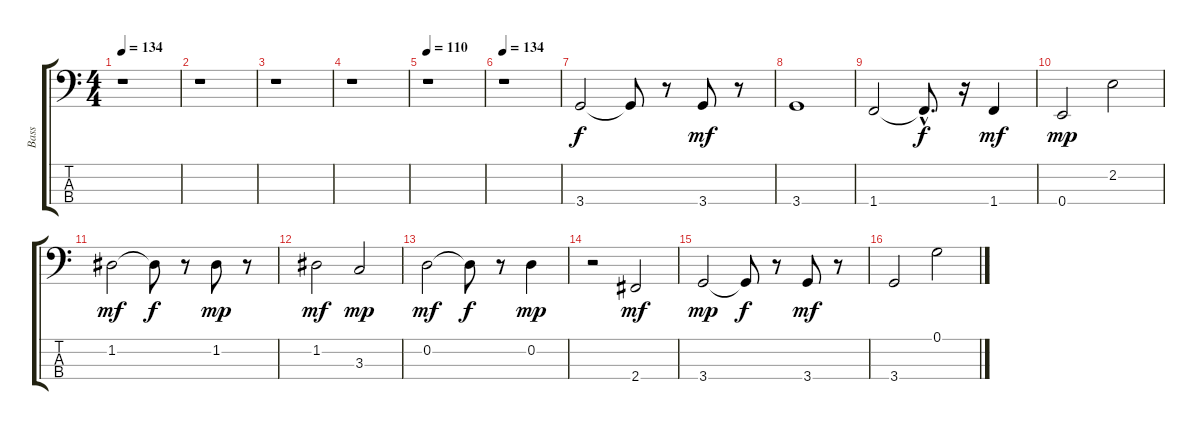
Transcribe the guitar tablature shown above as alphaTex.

\track ("Bass" "Bass") {instrument acousticbass}
\staff {score tabs}
\tuning (G2 D2 A1 E1) {hide}
\ts (4 4)
\tempo 134
\clef f4
\ks c
r.1{dy f} |
r.1 |
r.1 |
r.1 |
\tempo 110
r.1 |
\tempo 134
r.1 |
3.4.2 3.4{t}.8 r.8 3.4.8{dy mf} r.8 |
3.4.1 |
1.4.2 1.4{hac t}.8{d dy f} r.16 1.4.4{dy mf} |
0.4.2{dy mp} 2.2.2 |
1.2.2{dy mf} 1.2{t}.8{dy f} r.8 1.2.8{dy mp} r.8 |
1.2.2{dy mf} 3.3.2{dy mp} |
0.2.2{dy mf} 0.2{t}.8{dy f} r.8 0.2.4{dy mp} |
r.2 2.4.2{dy mf} |
3.4.2{dy mp} 3.4{t}.8{dy f} r.8 3.4.8{dy mf} r.8 |
3.4.2 0.1.2
